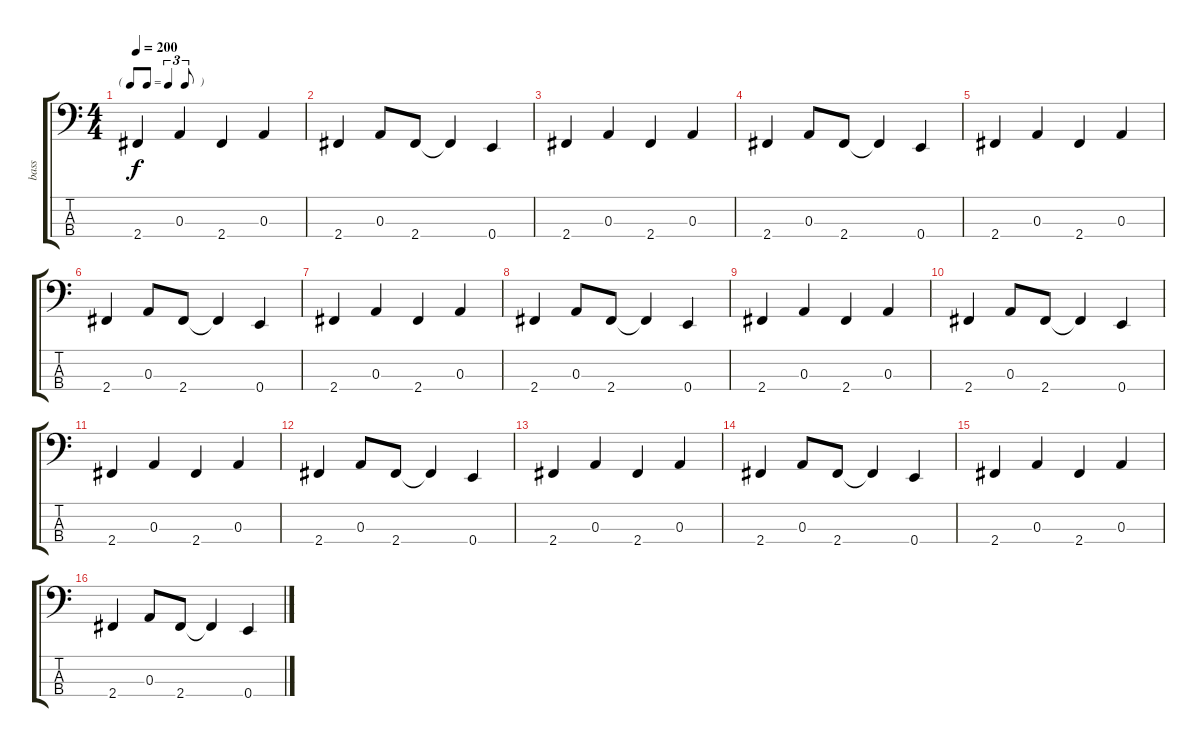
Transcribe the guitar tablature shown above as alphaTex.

\track ("bass" "bass") {instrument electricbassfinger}
\staff {score tabs}
\tuning (G2 D2 A1 E1) {hide}
\ts (4 4)
\tf triplet8th
\tempo 200
\clef f4
\ks c
2.4.4{dy f} 0.3.4 2.4.4 0.3.4 |
2.4.4 0.3.8 2.4.8 2.4{t}.4 0.4.4 |
2.4.4 0.3.4 2.4.4 0.3.4 |
2.4.4 0.3.8 2.4.8 2.4{t}.4 0.4.4 |
2.4.4 0.3.4 2.4.4 0.3.4 |
2.4.4 0.3.8 2.4.8 2.4{t}.4 0.4.4 |
2.4.4 0.3.4 2.4.4 0.3.4 |
2.4.4 0.3.8 2.4.8 2.4{t}.4 0.4.4 |
2.4.4 0.3.4 2.4.4 0.3.4 |
2.4.4 0.3.8 2.4.8 2.4{t}.4 0.4.4 |
2.4.4 0.3.4 2.4.4 0.3.4 |
2.4.4 0.3.8 2.4.8 2.4{t}.4 0.4.4 |
2.4.4 0.3.4 2.4.4 0.3.4 |
2.4.4 0.3.8 2.4.8 2.4{t}.4 0.4.4 |
2.4.4 0.3.4 2.4.4 0.3.4 |
2.4.4 0.3.8 2.4.8 2.4{t}.4 0.4.4
